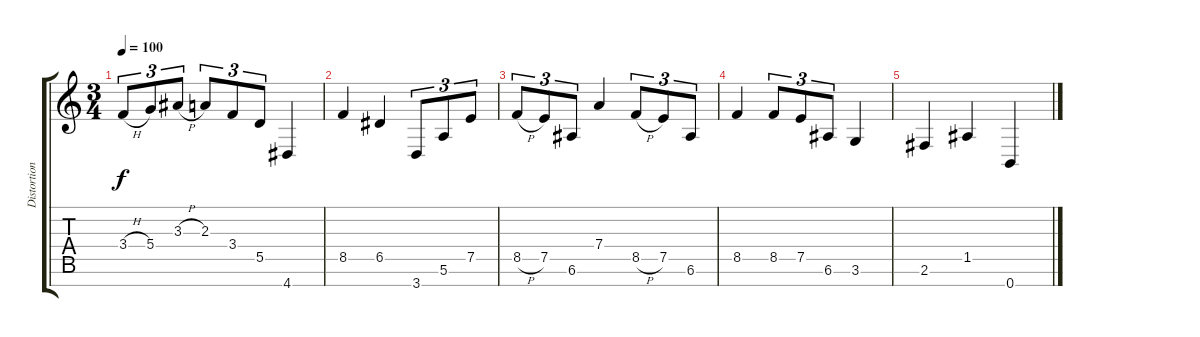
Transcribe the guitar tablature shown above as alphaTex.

\track ("Distortion Guitar" "Distortion") {instrument distortionguitar}
\staff {score tabs}
\tuning (E4 B3 G3 D3 A2 E2 B1) {hide}
\ts (3 4)
\tempo 100
\clef g2
\ks c
3.4{h}.8{tu (3 2) dy f} 5.4.8{tu (3 2)} 3.3{h}.8{tu (3 2)} 2.3.8{tu (3 2)} 3.4.8{tu (3 2)} 5.5.8{tu (3 2)} 4.7.4 |
8.5.4 6.5.4 3.7.8{tu (3 2)} 5.6.8{tu (3 2)} 7.5.8{tu (3 2)} |
8.5{h}.8{tu (3 2)} 7.5.8{tu (3 2)} 6.6.8{tu (3 2)} 7.4.4 8.5{h}.8{tu (3 2)} 7.5.8{tu (3 2)} 6.6.8{tu (3 2)} |
8.5.4 8.5.8{tu (3 2)} 7.5.8{tu (3 2)} 6.6.8{tu (3 2)} 3.6.4 |
2.6.4 1.5.4 0.7.4
